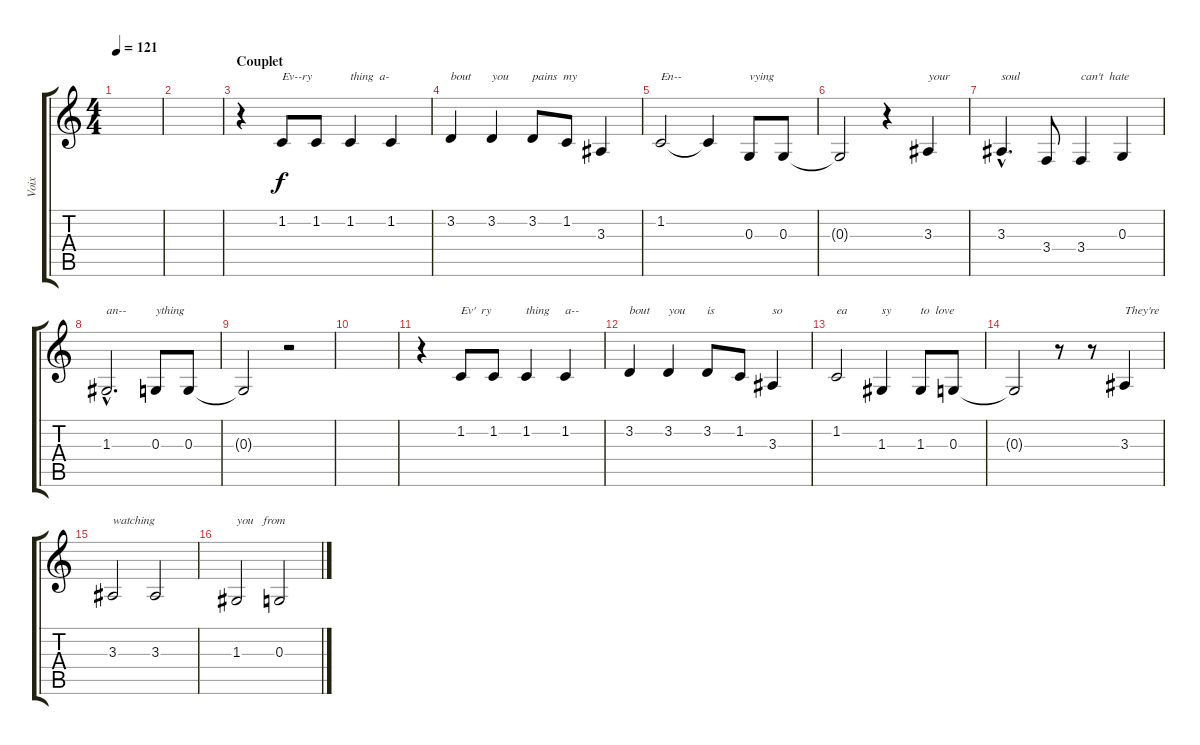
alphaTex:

\track ("Voix" "Voix") {instrument trumpet}
\staff {score tabs}
\tuning (E4 B3 G3 D3 A2 E2) {hide}
\ts (4 4)
\tempo 121
\clef g2
\ks c
|
|
\section ("" "Couplet")
r.4 1.2.8{txt "Ev--ry"} 1.2.8 1.2.4{txt "thing  a-"} 1.2.4 |
3.2.4{txt "bout"} 3.2.4{txt "you"} 3.2.8{txt "pains  my"} 1.2.8 3.3.4 |
1.2.2{txt "En--"} 1.2{t}.4 0.3.8{txt "vying"} 0.3.8 |
0.3{t}.2 r.4 3.3.4{txt "your"} |
3.3{hac}.4{d txt "soul"} 3.4.8 3.4.4{txt "can't  hate"} 0.3.4 |
1.3{hac}.2{d txt "an--"} 0.3.8{txt "ything"} 0.3.8 |
0.3{t}.2 r.2 |
|
r.4 1.2.8{txt "Ev'  ry"} 1.2.8 1.2.4{txt "thing"} 1.2.4{txt "a--"} |
3.2.4{txt "bout"} 3.2.4{txt "you"} 3.2.8{txt "is"} 1.2.8 3.3.4{txt "so"} |
1.2.2{txt "ea"} 1.3.4{txt "sy"} 1.3.8{txt "to  love"} 0.3.8 |
0.3{t}.2 r.8 r.8 3.3.4{txt "They're"} |
3.3.2{txt "watching"} 3.3.2 |
1.3.2{txt "you   from"} 0.3.2
